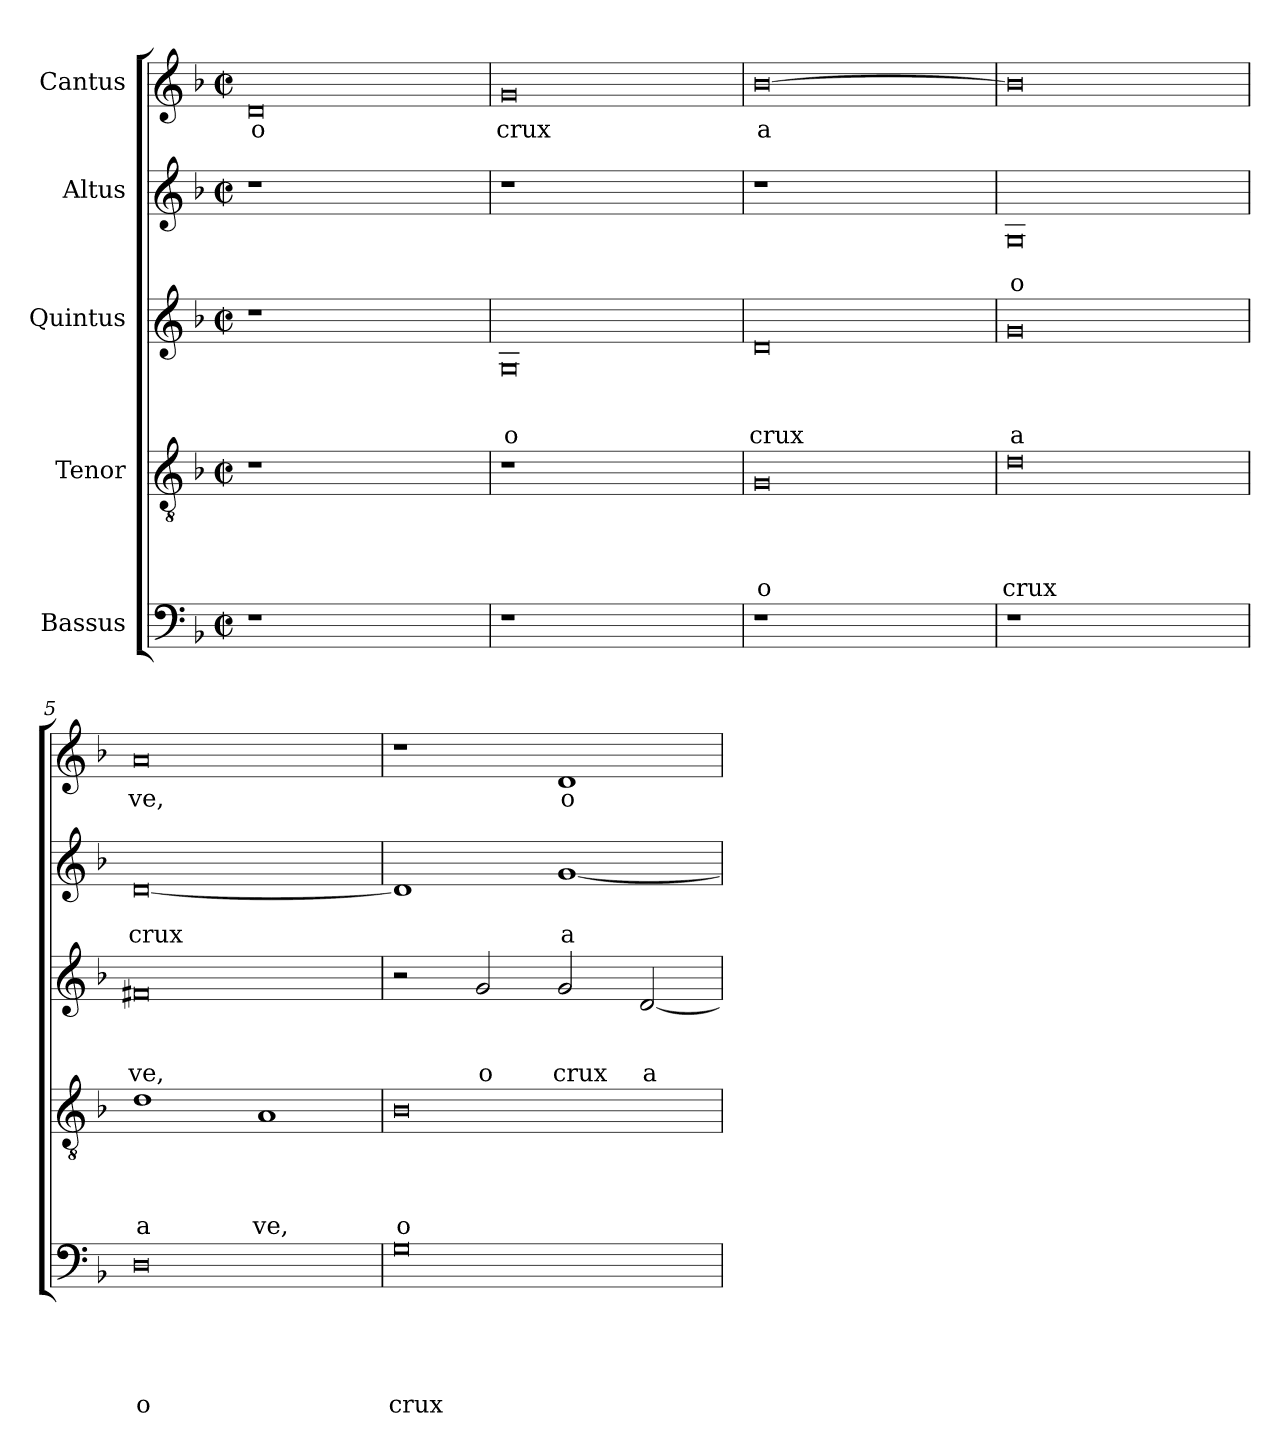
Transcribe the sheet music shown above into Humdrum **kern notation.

**kern	**text	**text	**text	**text	**text	**kern	**text	**text	**text	**text	**kern	**text	**text	**text	**kern	**text	**text	**kern	**text
*part5	*part5	*part5	*part5	*part5	*part5	*part4	*part4	*part4	*part4	*part4	*part3	*part3	*part3	*part3	*part2	*part2	*part2	*part1	*part1
*staff5	*staff5	*staff5	*staff5	*staff5	*staff5	*staff4	*staff4	*staff4	*staff4	*staff4	*staff3	*staff3	*staff3	*staff3	*staff2	*staff2	*staff2	*staff1	*staff1
*I"Bassus	*	*	*	*	*	*I"Tenor	*	*	*	*	*I"Quintus	*	*	*	*I"Altus	*	*	*I"Cantus	*
*clefF4	*	*	*	*	*	*clefGv2	*	*	*	*	*clefG2	*	*	*	*clefG2	*	*	*clefG2	*
*k[b-]	*	*	*	*	*	*k[b-]	*	*	*	*	*k[b-]	*	*	*	*k[b-]	*	*	*k[b-]	*
*F:	*	*	*	*	*	*F:	*	*	*	*	*F:	*	*	*	*F:	*	*	*F:	*
*M2/2	*	*	*	*	*	*M2/2	*	*	*	*	*M2/2	*	*	*	*M2/2	*	*	*M2/2	*
*met(c|)	*	*	*	*	*	*met(c|)	*	*	*	*	*met(c|)	*	*	*	*met(c|)	*	*	*met(c|)	*
=1	=1	=1	=1	=1	=1	=1	=1	=1	=1	=1	=1	=1	=1	=1	=1	=1	=1	=1	=1
!	!	!	!	!	!	!	!	!	!	!	!	!	!	!	!	!	!	!	!LO:LY:b
1r	.	.	.	.	.	1r	.	.	.	.	1r	.	.	.	1r	.	.	0d	o
1ryy	.	.	.	.	.	1ryy	.	.	.	.	1ryy	.	.	.	1ryy	.	.	.	.
=2	=2	=2	=2	=2	=2	=2	=2	=2	=2	=2	=2	=2	=2	=2	=2	=2	=2	=2	=2
!	!	!	!	!	!	!	!	!	!	!	!	!	!	!LO:LY:b	!	!	!	!	!LO:LY:b
1r	.	.	.	.	.	1r	.	.	.	.	0G	.	.	o	1r	.	.	0g	crux
1ryy	.	.	.	.	.	1ryy	.	.	.	.	.	.	.	.	1ryy	.	.	.	.
=3	=3	=3	=3	=3	=3	=3	=3	=3	=3	=3	=3	=3	=3	=3	=3	=3	=3	=3	=3
!	!	!	!	!	!	!	!	!	!	!LO:LY:b	!	!	!	!LO:LY:b	!	!	!	!	!LO:LY:b
1r	.	.	.	.	.	0G	.	.	.	o	0d	.	.	crux	1r	.	.	[>0b-	a
1ryy	.	.	.	.	.	.	.	.	.	.	.	.	.	.	1ryy	.	.	.	.
=4	=4	=4	=4	=4	=4	=4	=4	=4	=4	=4	=4	=4	=4	=4	=4	=4	=4	=4	=4
!	!	!	!	!	!	!	!	!	!	!LO:LY:b	!	!	!	!LO:LY:b	!	!	!LO:LY:b	!	!
1r	.	.	.	.	.	0d	.	.	.	crux	0g	.	.	a	0G	.	o	0b-]	.
1ryy	.	.	.	.	.	.	.	.	.	.	.	.	.	.	.	.	.	.	.
=5	=5	=5	=5	=5	=5	=5	=5	=5	=5	=5	=5	=5	=5	=5	=5	=5	=5	=5	=5
!	!	!	!	!	!LO:LY:b	!	!	!	!	!LO:LY:b	!	!	!	!LO:LY:b	!	!	!LO:LY:b	!	!LO:LY:b
0D	.	.	.	.	o	1d	.	.	.	a	0f#X	.	.	ve,	[<0d	.	crux	0a	ve,
!	!	!	!	!	!	!	!	!	!	!LO:LY:b	!	!	!	!	!	!	!	!	!
.	.	.	.	.	.	1A	.	.	.	ve,	.	.	.	.	.	.	.	.	.
=6	=6	=6	=6	=6	=6	=6	=6	=6	=6	=6	=6	=6	=6	=6	=6	=6	=6	=6	=6
!	!	!	!	!	!LO:LY:b	!	!	!	!	!LO:LY:b	!	!	!	!	!	!	!	!	!
0G	.	.	.	.	crux	0B-	.	.	.	o	2r	.	.	.	1d]	.	.	1r	.
!	!	!	!	!	!	!	!	!	!	!	!	!	!	!LO:LY:b	!	!	!	!	!
.	.	.	.	.	.	.	.	.	.	.	2g/	.	.	o	.	.	.	.	.
!	!	!	!	!	!	!	!	!	!	!	!	!	!	!LO:LY:b	!	!	!LO:LY:b	!	!LO:LY:b
.	.	.	.	.	.	.	.	.	.	.	2g/	.	.	crux	[<1g	.	a	1d	o
!	!	!	!	!	!	!	!	!	!	!	!	!	!	!LO:LY:b	!	!	!	!	!
.	.	.	.	.	.	.	.	.	.	.	[<2d/	.	.	a	.	.	.	.	.
=	=	=	=	=	=	=	=	=	=	=	=	=	=	=	=	=	=	=	=
*-	*-	*-	*-	*-	*-	*-	*-	*-	*-	*-	*-	*-	*-	*-	*-	*-	*-	*-	*-
